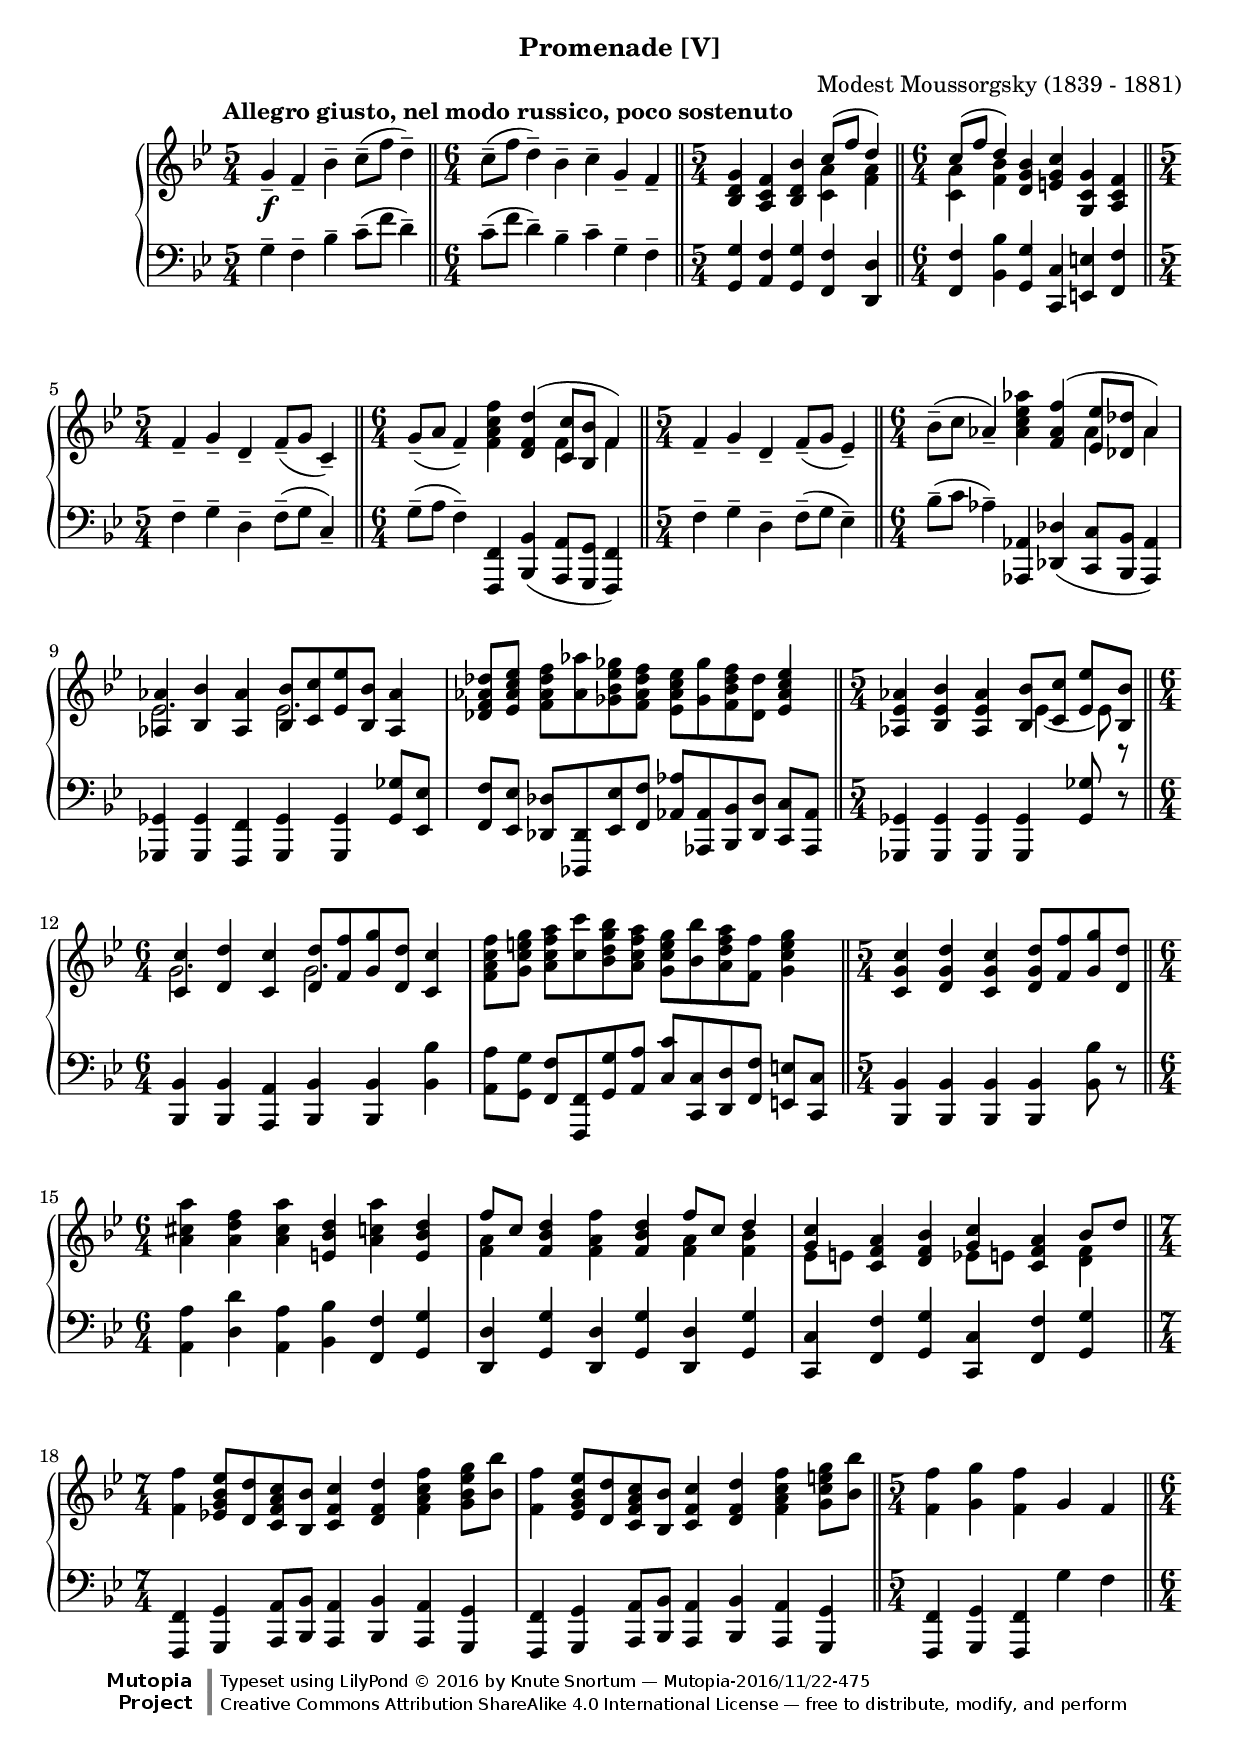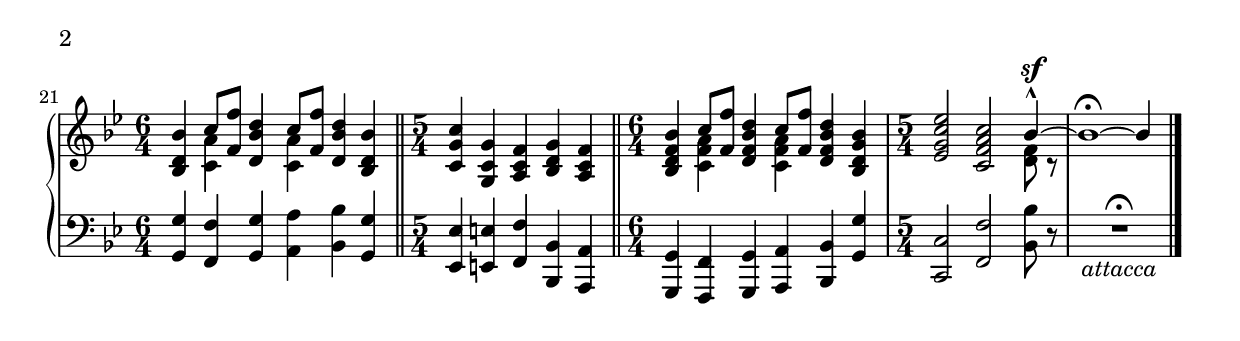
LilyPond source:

\version "2.18.2"
\language "english"

\header {
  %title        = "Promenade [V]"
  composer     = "Modest Moussorgsky (1839 - 1881)"
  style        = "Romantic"
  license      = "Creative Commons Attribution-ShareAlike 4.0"
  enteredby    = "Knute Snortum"
  date         = "1874"
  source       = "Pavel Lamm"

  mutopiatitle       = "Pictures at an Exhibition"
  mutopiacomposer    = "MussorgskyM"
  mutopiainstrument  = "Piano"
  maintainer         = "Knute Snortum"
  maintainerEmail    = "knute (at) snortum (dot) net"
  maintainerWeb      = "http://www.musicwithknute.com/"

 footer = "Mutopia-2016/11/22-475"
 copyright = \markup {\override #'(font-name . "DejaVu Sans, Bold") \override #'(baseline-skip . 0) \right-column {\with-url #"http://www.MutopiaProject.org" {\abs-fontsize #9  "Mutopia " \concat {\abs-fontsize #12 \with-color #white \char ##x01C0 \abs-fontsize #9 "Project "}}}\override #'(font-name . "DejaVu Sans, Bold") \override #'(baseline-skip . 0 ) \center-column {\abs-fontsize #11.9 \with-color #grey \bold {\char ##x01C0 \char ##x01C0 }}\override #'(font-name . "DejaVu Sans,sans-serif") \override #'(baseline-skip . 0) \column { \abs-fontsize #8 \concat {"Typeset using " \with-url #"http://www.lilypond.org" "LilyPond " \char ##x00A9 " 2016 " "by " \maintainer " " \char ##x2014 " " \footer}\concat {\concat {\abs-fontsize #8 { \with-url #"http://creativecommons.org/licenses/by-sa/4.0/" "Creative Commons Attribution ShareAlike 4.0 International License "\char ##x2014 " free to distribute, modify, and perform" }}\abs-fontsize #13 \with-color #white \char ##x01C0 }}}
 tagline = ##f
}

ritard = \markup { \italic "ritard." }
dimin = \markup { \italic "dimin." }
attacca = \markup { \italic "attacca" }

forceShiftOn = \override NoteColumn.force-hshift = #1.4
forceShiftOff = \override NoteColumn.force-hshift = #0
forceShiftPosition = \override NoteColumn.force-hshift = #-0.2
tiePosition = \override Tie.staff-position = #-7

upper = \relative c'' {
  \tempo "Allegro giusto, nel modo russico, poco sostenuto"

  \time 5/4
  | g4-- \f f-- bf-- c8-- ( f d4-- )
  \bar "||"
  \time 6/4
  | c8-- ( f d4-- ) bf-- c-- g-- f--
  \bar "||"
  \time 5/4
  | <g d bf>4 <f c a> <bf d, bf>
    << { c8 ( f d4 ) } \\ { <a c,>4 <a f> } >>
  \bar "||"
  \time 6/4
  | << { c8 ( f d4 ) } \\ { <a c,>4 <bf f> } >>
    <bf g d>4 <c g e> <g c, g> <f c a>
  \bar "||"
  \time 5/4
  | f4-- g-- d-- f8-- ( g c,4-- )
  \bar "||"
  \time 6/4
  | g'8-- ( a f4-- ) <f' c a f>
    << { <d f, d> ( <c c,>8 <bf bf,> f4 ) } \\ { s4 f f } >>
  \bar "||"
  \time 5/4
  | f4-- g-- d-- f8-- ( g ef4-- )
  \bar "||"
  \time 6/4
  | bf'8-- ( c af4-- ) <af' ef c af>
    << { <f af, f>4 ( <ef ef,>8 <df df,> af4 ) } \\ { s4 af af } >>
  |
  <<
    {
      <af af,>4 <bf bf,> <af af,> <bf bf,>8 <c c,> <ef ef,> <bf bf,> <af af,>4
    } \\ {
      ef2. ef2.
    }
  >>
  | <df' af f df>8 [ <ef c af ef> ] <f df af f> <af af,> <gf ef bf gf> <f df af f>
    <ef c af ef> <gf gf,> <f df bf f> <df df,> <ef c af ef>4
  \bar "||"
  \time 5/4
  | <af, ef af,>4 <bf ef, bf> <af ef af,>
    << 
      { 
        <bf bf,>8 <c c,> <ef ef,> <bf bf,> 
      } \\ { 
        \forceShiftOn \tiePosition ef,4 ~ ef8 r 
      } 
    >>
  \bar "||"
  \time 6/4
  | << 
      { 
        <c' c,>4 <d d,> <c c,> <d d,>8 <f f,> <g g,> <d d,> <c c,>4 
      } \\ { 
        \forceShiftPosition g2. g 
      } 
    >>
  | <f' c a f>8 [ <g e c g> ] <a f c a> <c c,> <bf g d bf> <a f c a>
    <g e c g> <bf bf,> <a f d a> <f f,> <g e c g>4
  \bar "||"
  \time 5/4
  | <c, g c,>4 <d g, d> <c g c,> <d g, d>8 [ <f f,> <g g,> <d d,> ]
  \bar "||"
  \time 6/4
  | <a' cs, a>4 <f d a> <a cs, a> <d, bf e,> <a' c, a> <d, bf e,>
  | << { f8 [ c ] } \\ { <a f>4 } >> <d bf f>4 <f a, f> <d bf f>
    << { f8 c d4 } \\ { <a f>4 <bf f> } >>
  | << { <c g>4 } \\ { ef,8 [ e ] } >> <a f c>4 <bf f d> 
    << { <c g>4 } \\ { ef,8 [ e ] } >> <a f c>4 << { bf8 d } \\ { <f, d>4 } >>
  \bar "||"
  \time 7/4
  | <f' f,>4 <ef bf g ef>8 [ <d d,> <c a f c> <bf bf,> ] <c f, c>4 <d f, d> 
    <f c a f> <g ef bf g>8 <bf bf,>
  | <f f,>4 <ef bf g ef>8 [ <d d,> <c a f c> <bf bf,> ] <c f, c>4 <d f, d> 
    <f c a f> <g e c g>8 <bf bf,>
  \bar "||"
  \time 5/4
  | <f f,>4 <g g,> <f f,> g, f
  \bar "||"
  \time 6/4
  | <bf d, bf>4 << { c8 [ <f f,> ] } \\ { <a, c,>4 } >> <d bf d,>4
    << { c8 [ <f f,> ] } \\ { <a, c,>4 } >> <d bf d,>4 <bf d, bf>
  \bar "||"
  \time 5/4
  | <c g c,>4 <g c, g> <f c a> <g d bf> <f c a>
  \bar "||"
  \time 6/4
  | <bf f d bf>4 << { c8 [ <f f,> ] } \\ { <a, f c>4 } >> <d bf f d>4
    << { c8 [ <f f,> ] } \\ { <a, f c>4 } >> <d bf f d>4 <bf g d bf>
  | <ef c g ef>2 <c a f c> 
    << { bf4^^ ^\sf ~ | bf1 \fermata ~ bf4 } \\ { <f d>8 r | s1 s4 } >>
  \bar "|."
}

lower = \relative c' {
  \time 5/4
  | g4-- f-- bf-- c8-- ( f d4-- )
  \time 6/4
  | c8-- ( f d4-- ) bf-- c-- g-- f--
  \time 5/4
  | <g g,>4 <f a,> <g g,> <f f,> <d d,>
  \time 6/4
  | <f f,>4 <bf bf,> <g g,> <c, c,> <e e,> <f f,>
  \time 5/4
  | f4-- g-- d-- f8-- ( g c,4-- )
  \time 6/4
  | g'8-- ( a f4-- ) <f, f,> <bf bf,> ( <a a,>8 <g g,> <f f,>4 )
  \time 5/4
  | f'4-- g-- d-- f8-- ( g ef4-- )
  \time 6/4
  | bf'8-- ( c af4-- ) <af, af,> <df df,> ( <c c,>8 <bf bf,> <af af,>4 )
  | <gf gf,>4 q <f f,> <gf gf,> q <gf' gf,>8 <ef ef,>
  | <f f,>8 [ <ef ef,> ] <df df,> <df, df,> <ef' ef,> <f f,> 
    <af af,> <af, af,> <bf bf,> <df df,> <c c,> [ <af af,> ]
  \time 5/4
  | <gf gf,>4 q q q <gf' gf,>8 r 
  \time 6/4
  | <bf, bf,>4 <bf bf,> <a a,> <bf bf,> <bf bf,> <bf' bf,>
  | <a a,>8 [ <g g,> ] <f f,> <f, f,> <g' g,> <a a,> 
    <c c,> <c, c,> <d d,> <f f,> <e e,> [ <c c,> ]
  \time 5/4
  | <bf bf,>4 q q q <bf' bf,>8 r
  \time 6/4
  | <a a,>4 <d d,> <a a,> <bf bf,> <f f,> <g g,>
  | <d d,> <g g,> <d d,> <g g,> <d d,> <g g,>
  | <c, c,> <f f,> <g g,> <c, c,> <f f,> <g g,>
  \time 7/4
  | <f, f,>4 <g g,> <a a,>8 <bf bf,> <a a,>4 <bf bf,> <a a,> <g g,>
  | <f f,>4 <g g,> <a a,>8 <bf bf,> <a a,>4 <bf bf,> <a a,> <g g,>
  \time 5/4
  | <f f,>4 <g g,> <f f,> g' f
  \time 6/4
  | <g g,>4 <f f,> <g g,> <a a,> <bf bf,> <g g,>
  \time 5/4
  | <ef ef,> <e e,> <f f,> <bf, bf,> <a a,>
  \time 6/4
  | <g g,> <f f,> <g g,> <a a,> <bf bf,> <g' g,>
  \time 5/4
  | <c, c,>2 <f f,> <bf bf,>8 r
  | R1 * 5/4 _\attacca \fermataMarkup 
}

global = {
  \key bf \major
  \accidentalStyle piano
}

\bookpart {
  \header {
    subtitle = "Promenade [V]"
  }
  \score {
    \new PianoStaff
    <<
      \new Staff = "up" {
        \clef treble
        \global
        \upper
      }
      \new Staff = "down" {
        \clef bass
        \global
        \lower
      }
    >>
    \layout {
    }
    \midi {
      \tempo 4 = 88
    }
  }
}
